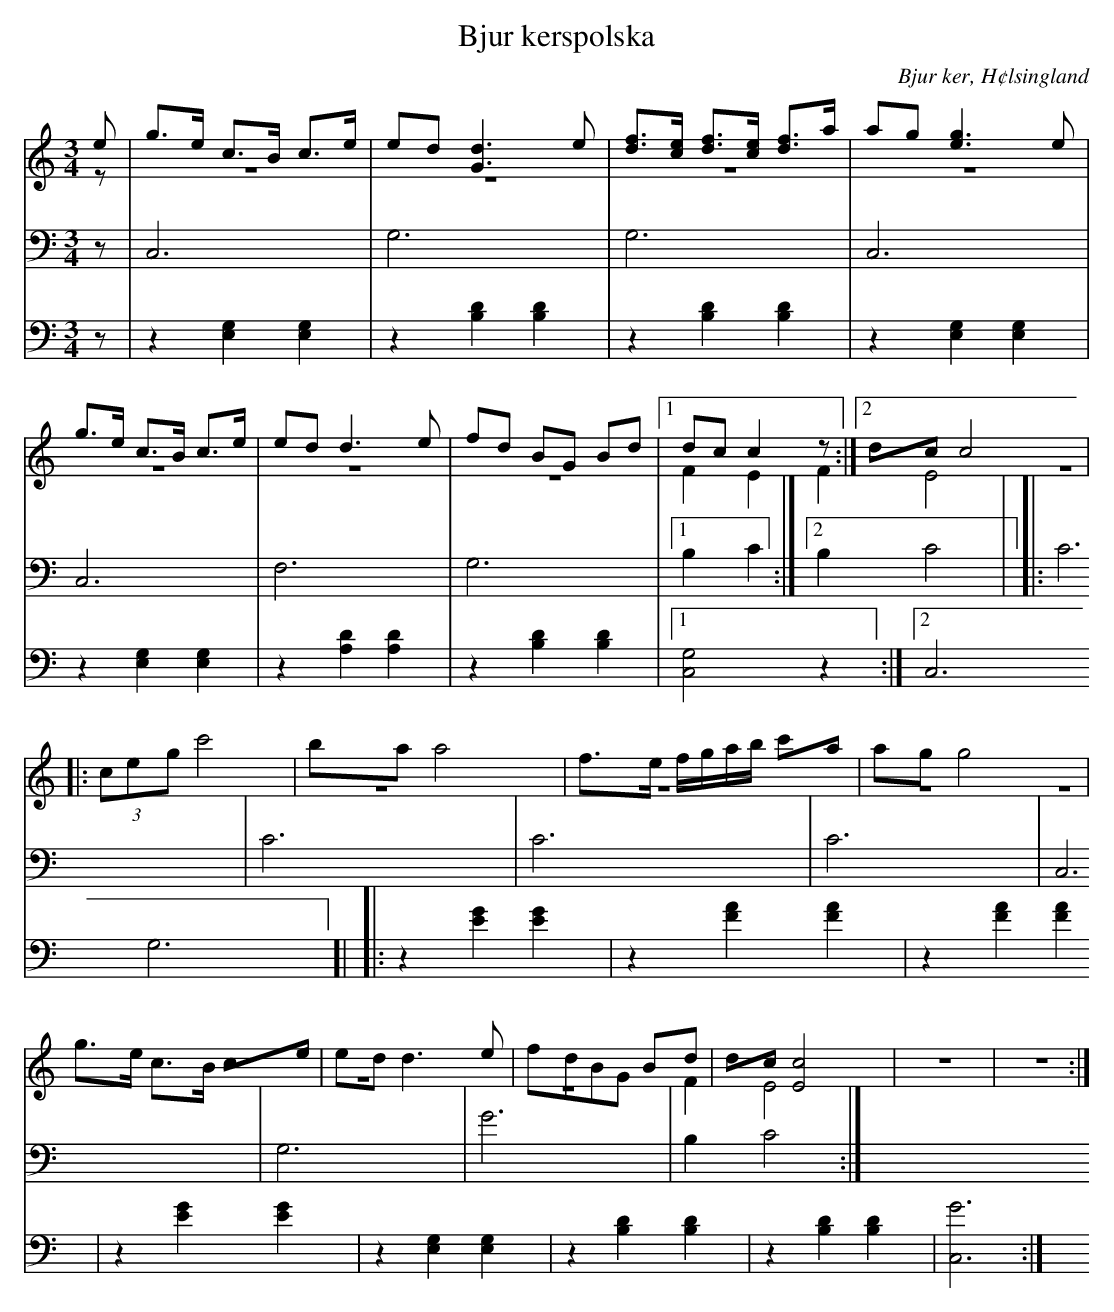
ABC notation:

X:1
T: Bjur kerspolska
O: Bjur ker, H¢lsingland
M: 3/4
L: 1/8
K: C
V:1
V:2 merge
V:3
V:1
e|g>e c>B c>e|ed [G3d3] e |[df]>[ce] [df]>[ce] [df]>a|ag [e3g3] e|
g>e c>B c>e|ed d3 e |fd BG Bd|1 dc c2 z:|2 dc c4|
|:(3ceg c'4|ba a4|f>e f/g/a/b/ c'a|ag g4|
g>e c>B c>e|ed d3 e|fdBG Bd|dc [E4c4]|z6|z6:|
V:2
z|z6|z6|z6|z6|
z6|z6|z6|1 F2 E2:|2 F2 E4|
|:z6|z6|z6|z6|
z6|z6|z6|F2 E4:|
V:3 clef=bass
z|C,6|G,6|G,6|C,6|
C,6|F,6|G,6|1 B,2 C2:|2 B,2 C4|
|:C6|C6|C6|C6|
C,6|G,6|g,6|B,2 C4:|
V:4  clef=bass
z|z2 [E,2G,2] [E,2G,2]|z2 [B,2D2] [B,2D2]|z2 [B,2D2] [B,2D2]|z2 [E,2G,2] [E,2G,2]|
z2 [E,2G,2] [E,2G,2]|z2 [A,2D2] [A,2D2] |z2 [B,2D2] [B,2D2]|1 [C,4G,4] z2:|2 C,6G,6]|
|:z2 [E2G2] [E2G2]|z2 [F2A2] [F2A2]|z2 [F2A2] [F2A2]|z2 [E2G2] [E2G2]|
z2 [E,2G,2] [E,2G,2]|z2 [B,2D2] [B,2D2]|z2 [B,2D2] [B,2D2]|[C,6G6]:|
